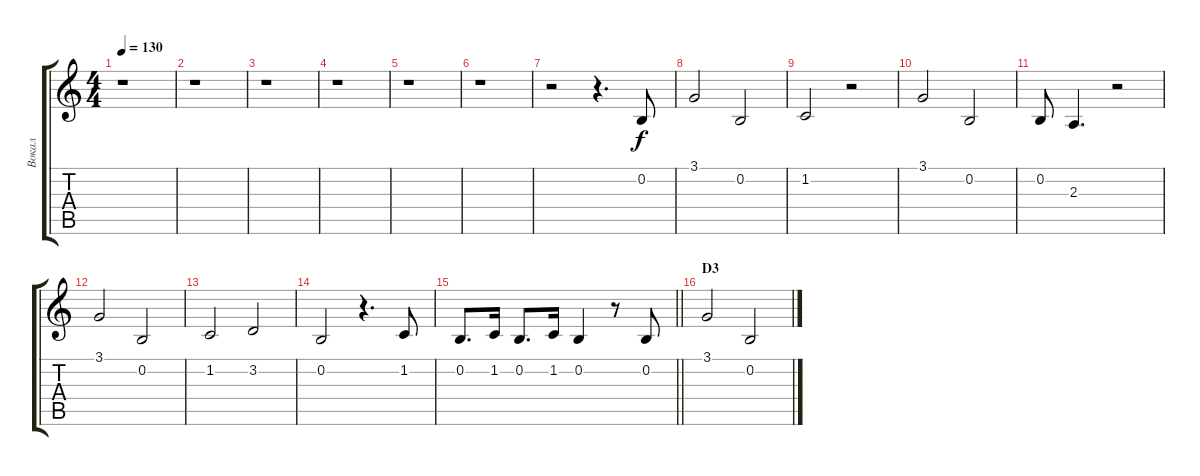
\track ("Вокал" "Вокал") {instrument clarinet}
\staff {score tabs}
\tuning (E4 B3 G3 D3 A2 E2) {hide}
\ts (4 4)
\tempo 130
\clef g2
\ks c
r.1{dy f} |
r.1 |
r.1 |
r.1 |
r.1 |
r.1 |
r.2 r.4{d} 0.2.8 |
3.1.2 0.2.2 |
1.2.2 r.2 |
3.1.2 0.2.2 |
0.2.8 2.3.4{d} r.2 |
3.1.2 0.2.2 |
1.2.2 3.2.2 |
0.2.2 r.4{d} 1.2.8 |
\barLineRight lightlight
0.2.8{d} 1.2.16 0.2.8{d} 1.2.16 0.2.4 r.8 0.2.8 |
\section ("" "D3")
3.1.2 0.2.2
